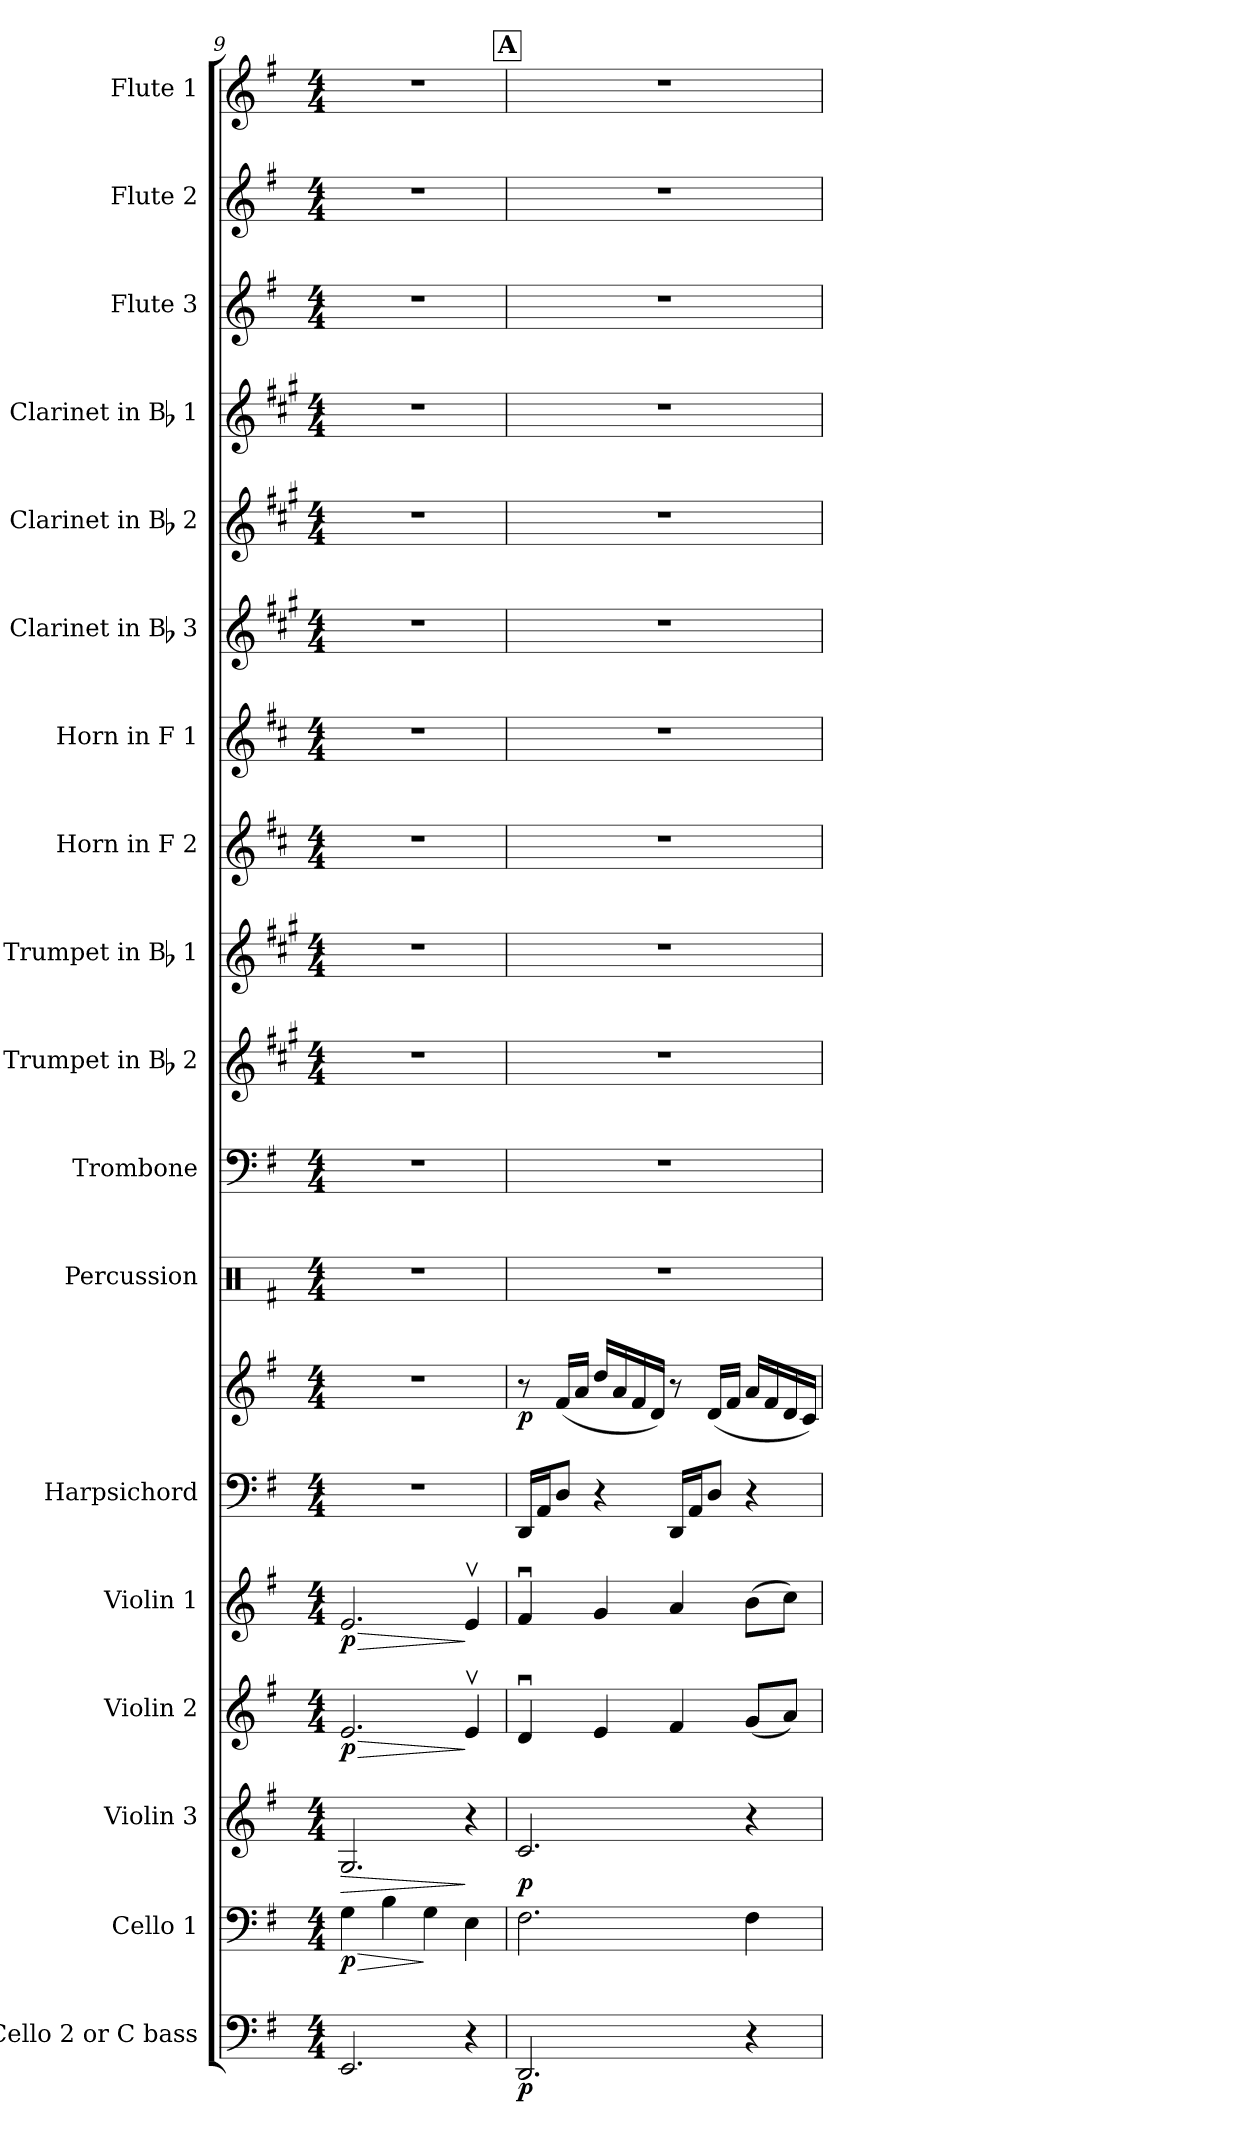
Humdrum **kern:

**kern	**dynam	**kern	**dynam	**kern	**dynam	**kern	**dynam	**kern	**dynam	**kern	**kern	**dynam	**kern	**kern	**kern	**kern	**kern	**kern	**kern	**kern	**kern	**kern	**kern	**kern
*part18	*part18	*part17	*part17	*part16	*part16	*part15	*part15	*part14	*part14	*part13	*part13	*part13	*part12	*part11	*part10	*part9	*part8	*part7	*part6	*part5	*part4	*part3	*part2	*part1
*staff19	*staff19	*staff18	*staff18	*staff17	*staff17	*staff16	*staff16	*staff15	*staff15	*staff14	*staff13	*staff13/14	*staff12	*staff11	*staff10	*staff9	*staff8	*staff7	*staff6	*staff5	*staff4	*staff3	*staff2	*staff1
*I"Cello 2 or C bass	*	*I"Cello 1	*	*I"Violin 3	*	*I"Violin 2	*	*I"Violin 1	*	*I"Harpsichord	*	*	*I"Percussion	*I"Trombone	*I"Trumpet in Bb 2	*I"Trumpet in Bb 1	*I"Horn in F 2	*I"Horn in F 1	*I"Clarinet in Bb 3	*I"Clarinet in Bb 2	*I"Clarinet in Bb 1	*I"Flute 3	*I"Flute 2	*I"Flute 1
*	*	*	*	*I'Vln. 3	*	*I'Vln. 2	*	*I'Vln. 1	*	*I'Hpschd.	*	*	*I'Perc.	*I'Tbn.	*	*	*I'Hn. 2	*I'Hn. 1	*	*	*	*I'Fl. 3	*I'Fl. 2	*I'Fl. 1
*clefF4	*	*clefF4	*	*clefG2	*	*clefG2	*	*clefG2	*	*clefF4	*clefG2	*	*clefX	*clefF4	*clefG2	*clefG2	*clefG2	*clefG2	*clefG2	*clefG2	*clefG2	*clefG2	*clefG2	*clefG2
*	*	*	*	*	*	*	*	*	*	*	*	*	*	*	*ITrd1c2	*ITrd1c2	*ITrd4c7	*ITrd4c7	*ITrd1c2	*ITrd1c2	*ITrd1c2	*	*	*
*k[f#]	*	*k[f#]	*	*k[f#]	*	*k[f#]	*	*k[f#]	*	*k[f#]	*k[f#]	*	*k[f#]	*k[f#]	*k[f#]	*k[f#]	*k[f#]	*k[f#]	*k[f#]	*k[f#]	*k[f#]	*k[f#]	*k[f#]	*k[f#]
*e:	*	*e:	*	*e:	*	*e:	*	*e:	*	*e:	*e:	*	*e:	*e:	*e:	*e:	*e:	*e:	*e:	*e:	*e:	*e:	*e:	*e:
*M4/4	*	*M4/4	*	*M4/4	*	*M4/4	*	*M4/4	*	*M4/4	*M4/4	*	*M4/4	*M4/4	*M4/4	*M4/4	*M4/4	*M4/4	*M4/4	*M4/4	*M4/4	*M4/4	*M4/4	*M4/4
=9	=9	=9	=9	=9	=9	=9	=9	=9	=9	=9	=9	=9	=9	=9	=9	=9	=9	=9	=9	=9	=9	=9	=9	=9
!	!	!	!LO:HP:b	!	!LO:HP:b	!	!LO:HP:b	!	!LO:HP:b	!	!	!	!	!	!	!	!	!	!	!	!	!	!	!
!	!	!	!LO:DY:n=1:b	!	!	!	!LO:DY:n=1:b	!	!LO:DY:n=1:b	!	!	!	!	!	!	!	!	!	!	!	!	!	!	!
2.EE/	.	4G\	> p	2.G/	>	2.e/	> p	2.e/	> p	1r	1r	.	1r	1r	1r	1r	1r	1r	1r	1r	1r	1r	1r	1r
.	.	4B\	.	.	.	.	.	.	.	.	.	.	.	.	.	.	.	.	.	.	.	.	.	.
.	.	4G\	]	.	.	.	.	.	.	.	.	.	.	.	.	.	.	.	.	.	.	.	.	.
4r	.	4E\	.	4r	]	4ev/	]	4ev/	]	.	.	.	.	.	.	.	.	.	.	.	.	.	.	.
!!LO:PB:g=z
!!LO:REH:place=s1:a:B:fs=6.9:t=A
=10	=10	=10	=10	=10	=10	=10	=10	=10	=10	=10	=10	=10	=10	=10	=10	=10	=10	=10	=10	=10	=10	=10	=10	=10
!	!LO:DY:b	!	!	!	!LO:DY:b	!	!	!	!	!	!	!LO:DY:b	!	!	!	!	!	!	!	!	!	!	!	!
2.DD/	p	2.F#\	.	2.c/	p	4du/	.	4f#u/	.	16DD/LL	8r	p	1r	1r	1r	1r	1r	1r	1r	1r	1r	1r	1r	1r
.	.	.	.	.	.	.	.	.	.	16AA/J	.	.	.	.	.	.	.	.	.	.	.	.	.	.
.	.	.	.	.	.	.	.	.	.	8D/J	(16f#/LL	.	.	.	.	.	.	.	.	.	.	.	.	.
.	.	.	.	.	.	.	.	.	.	.	16a/JJ	.	.	.	.	.	.	.	.	.	.	.	.	.
.	.	.	.	.	.	4e/	.	4g/	.	4r	16dd/LL	.	.	.	.	.	.	.	.	.	.	.	.	.
.	.	.	.	.	.	.	.	.	.	.	16a/	.	.	.	.	.	.	.	.	.	.	.	.	.
.	.	.	.	.	.	.	.	.	.	.	16f#/	.	.	.	.	.	.	.	.	.	.	.	.	.
.	.	.	.	.	.	.	.	.	.	.	16d/JJ)	.	.	.	.	.	.	.	.	.	.	.	.	.
.	.	.	.	.	.	4f#/	.	4a/	.	16DD/LL	8r	.	.	.	.	.	.	.	.	.	.	.	.	.
.	.	.	.	.	.	.	.	.	.	16AA/J	.	.	.	.	.	.	.	.	.	.	.	.	.	.
.	.	.	.	.	.	.	.	.	.	8D/J	(16d/LL	.	.	.	.	.	.	.	.	.	.	.	.	.
.	.	.	.	.	.	.	.	.	.	.	16f#/JJ	.	.	.	.	.	.	.	.	.	.	.	.	.
4r	.	4F#\	.	4r	.	(8g/L	.	(>8b\L	.	4r	16a/LL	.	.	.	.	.	.	.	.	.	.	.	.	.
.	.	.	.	.	.	.	.	.	.	.	16f#/	.	.	.	.	.	.	.	.	.	.	.	.	.
.	.	.	.	.	.	8a/J)	.	8cc\J)	.	.	16d/	.	.	.	.	.	.	.	.	.	.	.	.	.
.	.	.	.	.	.	.	.	.	.	.	16c/JJ)	.	.	.	.	.	.	.	.	.	.	.	.	.
=	=	=	=	=	=	=	=	=	=	=	=	=	=	=	=	=	=	=	=	=	=	=	=	=
*-	*-	*-	*-	*-	*-	*-	*-	*-	*-	*-	*-	*-	*-	*-	*-	*-	*-	*-	*-	*-	*-	*-	*-	*-
